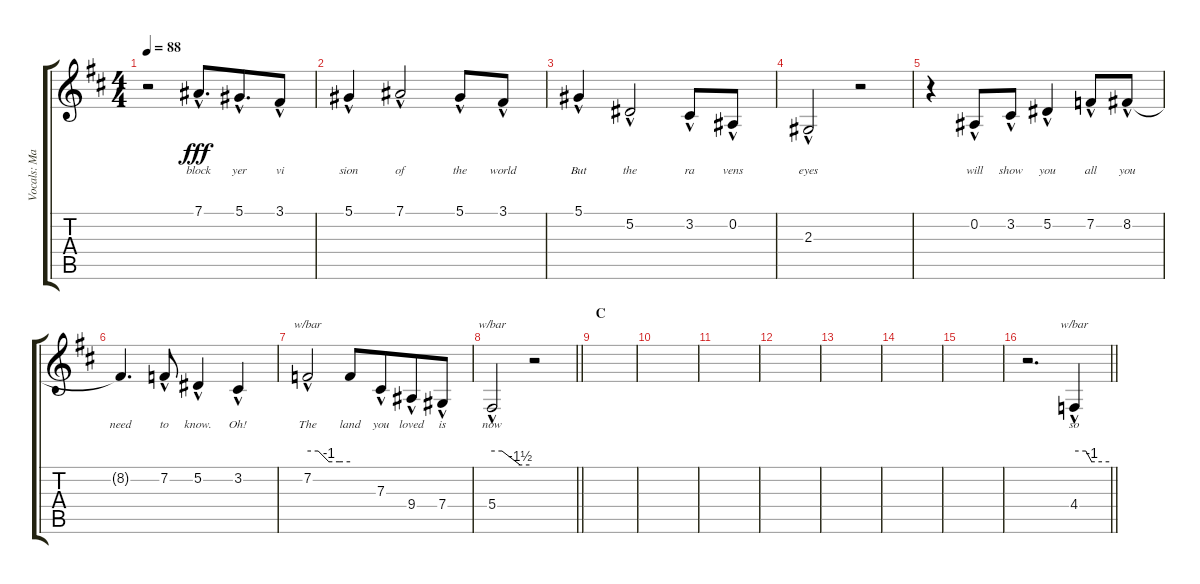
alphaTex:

\track ("Vocals: Martin" "Vocals: Ma") {instrument lead2sawtooth}
\staff {score tabs}
\tuning (Eb4 Bb3 Gb3 Db3 Ab2 Eb2) {hide}
\ts (4 4)
\tempo 88
\clef g2
\ks d
r.2{dy fff} 7.1{hac}.8{d lyrics (0 "block") lyrics (1 "") lyrics (2 "") lyrics (3 "") lyrics (4 "")} 5.1{hac}.8{d lyrics (0 "yer") lyrics (1 "") lyrics (2 "") lyrics (3 "") lyrics (4 "") beam merge} 3.1{hac}.8{lyrics (0 "vi") lyrics (1 "") lyrics (2 "") lyrics (3 "") lyrics (4 "")} |
5.1{hac}.4{lyrics (0 "sion") lyrics (1 "") lyrics (2 "") lyrics (3 "") lyrics (4 "")} 7.1{hac}.2{lyrics (0 "of") lyrics (1 "") lyrics (2 "") lyrics (3 "") lyrics (4 "")} 5.1{hac}.8{lyrics (0 "the") lyrics (1 "") lyrics (2 "") lyrics (3 "") lyrics (4 "")} 3.1{hac}.8{lyrics (0 "world") lyrics (1 "") lyrics (2 "") lyrics (3 "") lyrics (4 "")} |
5.1{hac}.4{lyrics (0 "But") lyrics (1 "") lyrics (2 "") lyrics (3 "") lyrics (4 "")} 5.2{hac}.2{lyrics (0 "the") lyrics (1 "") lyrics (2 "") lyrics (3 "") lyrics (4 "")} 3.2{hac}.8{lyrics (0 "ra") lyrics (1 "") lyrics (2 "") lyrics (3 "") lyrics (4 "")} 0.2{hac}.8{lyrics (0 "vens") lyrics (1 "") lyrics (2 "") lyrics (3 "") lyrics (4 "")} |
2.3{hac}.2{lyrics (0 "eyes") lyrics (1 "") lyrics (2 "") lyrics (3 "") lyrics (4 "")} r.2 |
r.4 0.2{hac}.8{lyrics (0 "will") lyrics (1 "") lyrics (2 "") lyrics (3 "") lyrics (4 "") beam merge} 3.2{hac}.8{lyrics (0 "show") lyrics (1 "") lyrics (2 "") lyrics (3 "") lyrics (4 "")} 5.2{hac}.4{lyrics (0 "you") lyrics (1 "") lyrics (2 "") lyrics (3 "") lyrics (4 "")} 7.2{hac}.8{lyrics (0 "all") lyrics (1 "") lyrics (2 "") lyrics (3 "") lyrics (4 "") beam merge} 8.2{hac}.8{lyrics (0 "you") lyrics (1 "") lyrics (2 "") lyrics (3 "") lyrics (4 "")} |
8.2{t}.4{d lyrics (0 "need") lyrics (1 "") lyrics (2 "") lyrics (3 "") lyrics (4 "")} 7.2{hac}.8{lyrics (0 "to") lyrics (1 "") lyrics (2 "") lyrics (3 "") lyrics (4 "")} 5.2{hac}.4{lyrics (0 "know.") lyrics (1 "") lyrics (2 "") lyrics (3 "") lyrics (4 "")} 3.2{hac}.4{lyrics (0 "Oh!") lyrics (1 "") lyrics (2 "") lyrics (3 "") lyrics (4 "")} |
7.2{hac}.2{tbe (custom default 0 0 15 0 30 -4 45 -4 60 -4) lyrics (0 "The") lyrics (1 "") lyrics (2 "") lyrics (3 "") lyrics (4 "")} 7.2{t}.8{lyrics (0 "land") lyrics (1 "") lyrics (2 "") lyrics (3 "") lyrics (4 "")} 7.3{hac}.8{lyrics (0 "you") lyrics (1 "") lyrics (2 "") lyrics (3 "") lyrics (4 "") beam merge} 9.4{hac}.8{lyrics (0 "loved") lyrics (1 "") lyrics (2 "") lyrics (3 "") lyrics (4 "")} 7.4{hac}.8{lyrics (0 "is") lyrics (1 "") lyrics (2 "") lyrics (3 "") lyrics (4 "")} |
\barLineRight lightlight
5.4{hac}.2{tbe (custom default 0 0 16 0 45 -6 60 -6) lyrics (0 "now") lyrics (1 "") lyrics (2 "") lyrics (3 "") lyrics (4 "")} r.2 |
\section ("" "C")
|
|
|
|
|
|
|
\barLineRight lightlight
r.2{d} 4.4{hac}.4{tbe (custom default 0 0 20 0 30 -4 60 -4) lyrics (0 "so") lyrics (1 "") lyrics (2 "") lyrics (3 "") lyrics (4 "")}
